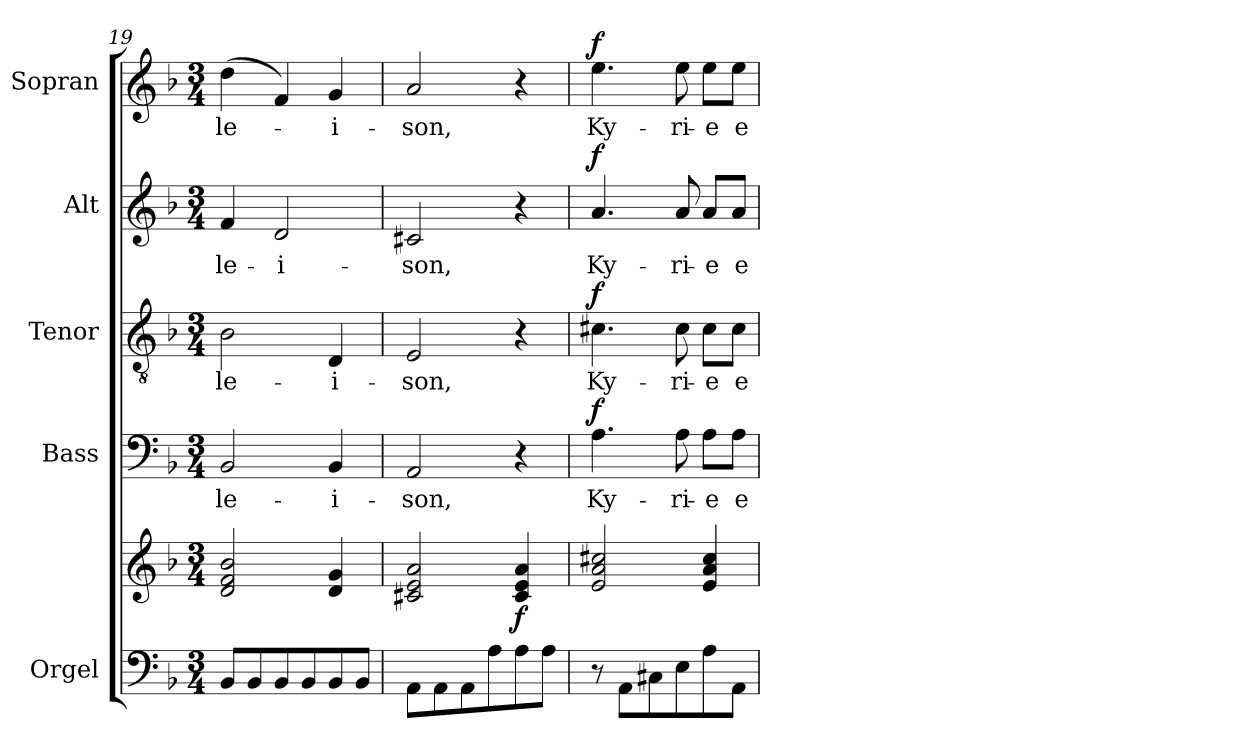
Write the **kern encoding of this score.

**kern	**kern	**dynam	**kern	**text	**dynam	**kern	**text	**dynam	**kern	**text	**dynam	**kern	**text	**dynam
*part5	*part5	*part5	*part4	*part4	*part4	*part3	*part3	*part3	*part2	*part2	*part2	*part1	*part1	*part1
*staff6	*staff5	*staff5/6	*staff4	*staff4	*staff4	*staff3	*staff3	*staff3	*staff2	*staff2	*staff2	*staff1	*staff1	*staff1
*I"Orgel	*	*	*I"Bass	*	*	*I"Tenor	*	*	*I"Alt	*	*	*I"Sopran	*	*
*I'Org.	*	*	*I'B.	*	*	*I'T.	*	*	*I'A.	*	*	*I'S.	*	*
*clefF4	*clefG2	*	*clefF4	*	*	*clefGv2	*	*	*clefG2	*	*	*clefG2	*	*
*k[b-]	*k[b-]	*	*k[b-]	*	*	*k[b-]	*	*	*k[b-]	*	*	*k[b-]	*	*
*F:	*F:	*	*F:	*	*	*F:	*	*	*F:	*	*	*F:	*	*
*M3/4	*M3/4	*	*M3/4	*	*	*M3/4	*	*	*M3/4	*	*	*M3/4	*	*
=19	=19	=19	=19	=19	=19	=19	=19	=19	=19	=19	=19	=19	=19	=19
!	!	!	!	!LO:LY:b	!	!	!LO:LY:b	!	!	!LO:LY:b	!	!	!LO:LY:b	!
8BB-/L	2d/ 2f/ 2b-/	.	2BB-/	-le-	.	2B-\	-le-	.	4f/	-le-	.	(>4dd\	-le-	.
8BB-/	.	.	.	.	.	.	.	.	.	.	.	.	.	.
!	!	!	!	!	!	!	!	!	!	!LO:LY:b	!	!	!	!
8BB-/	.	.	.	.	.	.	.	.	2d/	-i-	.	4f/)	.	.
8BB-/	.	.	.	.	.	.	.	.	.	.	.	.	.	.
!	!	!	!	!LO:LY:b	!	!	!LO:LY:b	!	!	!	!	!	!LO:LY:b	!
8BB-/	4d/ 4g/	.	4BB-/	-i-	.	4D/	-i-	.	.	.	.	4g/	-i-	.
8BB-/J	.	.	.	.	.	.	.	.	.	.	.	.	.	.
!!LO:LB:g=z
=20	=20	=20	=20	=20	=20	=20	=20	=20	=20	=20	=20	=20	=20	=20
!	!	!	!	!LO:LY:b	!	!	!LO:LY:b	!	!	!LO:LY:b	!	!	!LO:LY:b	!
8AA\L	2c#X/ 2e/ 2a/	.	2AA/	-son,	.	2E/	-son,	.	2c#X/	-son,	.	2a/	-son,	.
8AA\	.	.	.	.	.	.	.	.	.	.	.	.	.	.
8AA\	.	.	.	.	.	.	.	.	.	.	.	.	.	.
8A\	.	.	.	.	.	.	.	.	.	.	.	.	.	.
!	!	!LO:DY:b	!	!	!	!	!	!	!	!	!	!	!	!
8A\	4c#/ 4e/ 4a/	f	4r	.	.	4r	.	.	4r	.	.	4r	.	.
8A\J	.	.	.	.	.	.	.	.	.	.	.	.	.	.
=21	=21	=21	=21	=21	=21	=21	=21	=21	=21	=21	=21	=21	=21	=21
!	!	!	!	!LO:LY:b	!LO:DY:a	!	!LO:LY:b	!LO:DY:a	!	!LO:LY:b	!LO:DY:a	!	!LO:LY:b	!LO:DY:a
8r	2e/ 2a/ 2cc#X/	.	4.A\	Ky-	f	4.c#X\	Ky-	f	4.a/	Ky-	f	4.ee\	Ky-	f
8AA\L	.	.	.	.	.	.	.	.	.	.	.	.	.	.
8C#X\	.	.	.	.	.	.	.	.	.	.	.	.	.	.
!	!	!	!	!LO:LY:b	!	!	!LO:LY:b	!	!	!LO:LY:b	!	!	!LO:LY:b	!
8E\	.	.	8A\	-ri-	.	8c#\	-ri-	.	8a/	-ri-	.	8ee\	-ri-	.
!	!	!	!	!LO:LY:b	!	!	!LO:LY:b	!	!	!LO:LY:b	!	!	!LO:LY:b	!
8A\	4e/ 4a/ 4cc#/	.	8A\L	-e	.	8c#\L	-e	.	8a/L	-e	.	8ee\L	-e	.
!	!	!	!	!LO:LY:b	!	!	!LO:LY:b	!	!	!LO:LY:b	!	!	!LO:LY:b	!
8AA\J	.	.	8A\J	e-	.	8c#\J	e-	.	8a/J	e-	.	8ee\J	e-	.
=	=	=	=	=	=	=	=	=	=	=	=	=	=	=
*-	*-	*-	*-	*-	*-	*-	*-	*-	*-	*-	*-	*-	*-	*-
